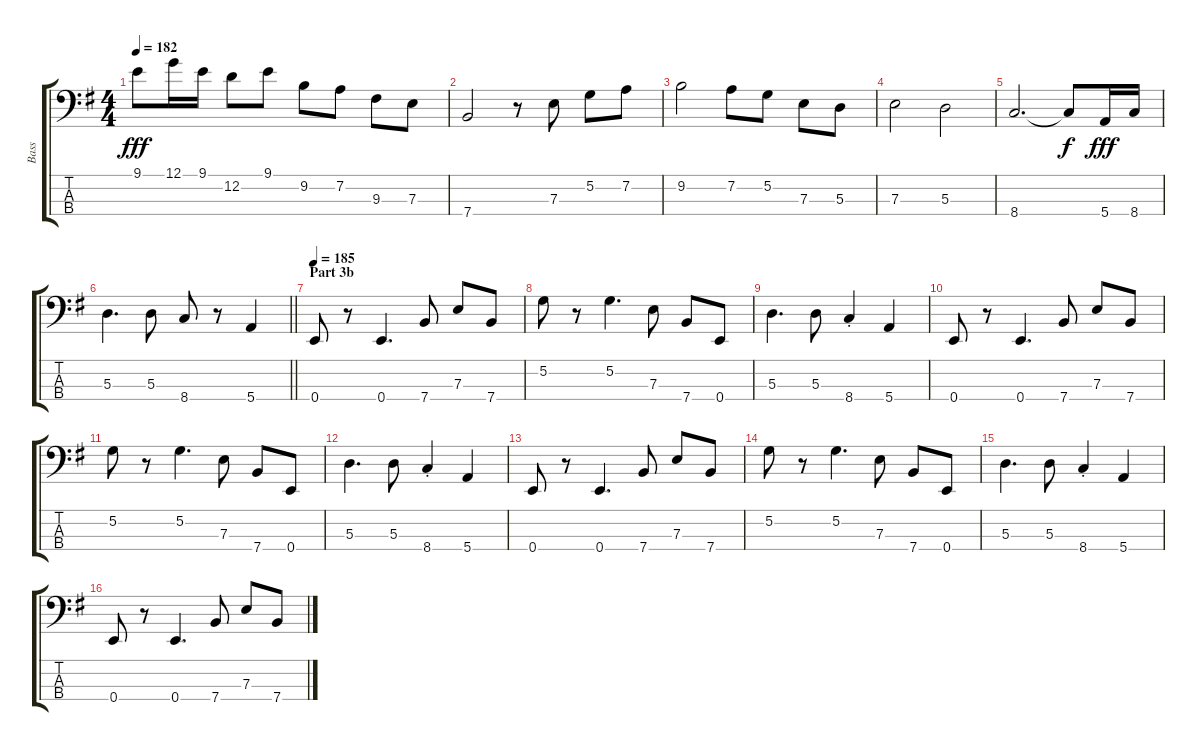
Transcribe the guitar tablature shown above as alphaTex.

\track ("Bass" "Bass") {instrument electricbasspick}
\staff {score tabs}
\tuning (G2 D2 A1 E1) {hide}
\ts (4 4)
\tempo 182
\clef f4
\ks g
9.1.8{dy fff} 12.1.16 9.1.16 12.2.8 9.1.8 9.2.8 7.2.8 9.3.8 7.3.8 |
7.4.2 r.8 7.3.8 5.2.8 7.2.8 |
9.2.2 7.2.8 5.2.8 7.3.8 5.3.8 |
7.3.2 5.3.2 |
8.4.2{d} 8.4{t}.8{dy f} 5.4.16{dy fff} 8.4.16 |
\barLineRight lightlight
5.3.4{d} 5.3.8 8.4.8 r.8 5.4.4 |
\section ("" "Part 3b")
\tempo 185
0.4.8 r.8 0.4.4{d} 7.4.8 7.3.8 7.4.8 |
5.2.8 r.8 5.2.4{d} 7.3.8 7.4.8 0.4.8 |
5.3.4{d} 5.3.8 8.4{st}.4 5.4.4 |
0.4.8 r.8 0.4.4{d} 7.4.8 7.3.8 7.4.8 |
5.2.8 r.8 5.2.4{d} 7.3.8 7.4.8 0.4.8 |
5.3.4{d} 5.3.8 8.4{st}.4 5.4.4 |
0.4.8 r.8 0.4.4{d} 7.4.8 7.3.8 7.4.8 |
5.2.8 r.8 5.2.4{d} 7.3.8 7.4.8 0.4.8 |
5.3.4{d} 5.3.8 8.4{st}.4 5.4.4 |
0.4.8 r.8 0.4.4{d} 7.4.8 7.3.8 7.4.8
